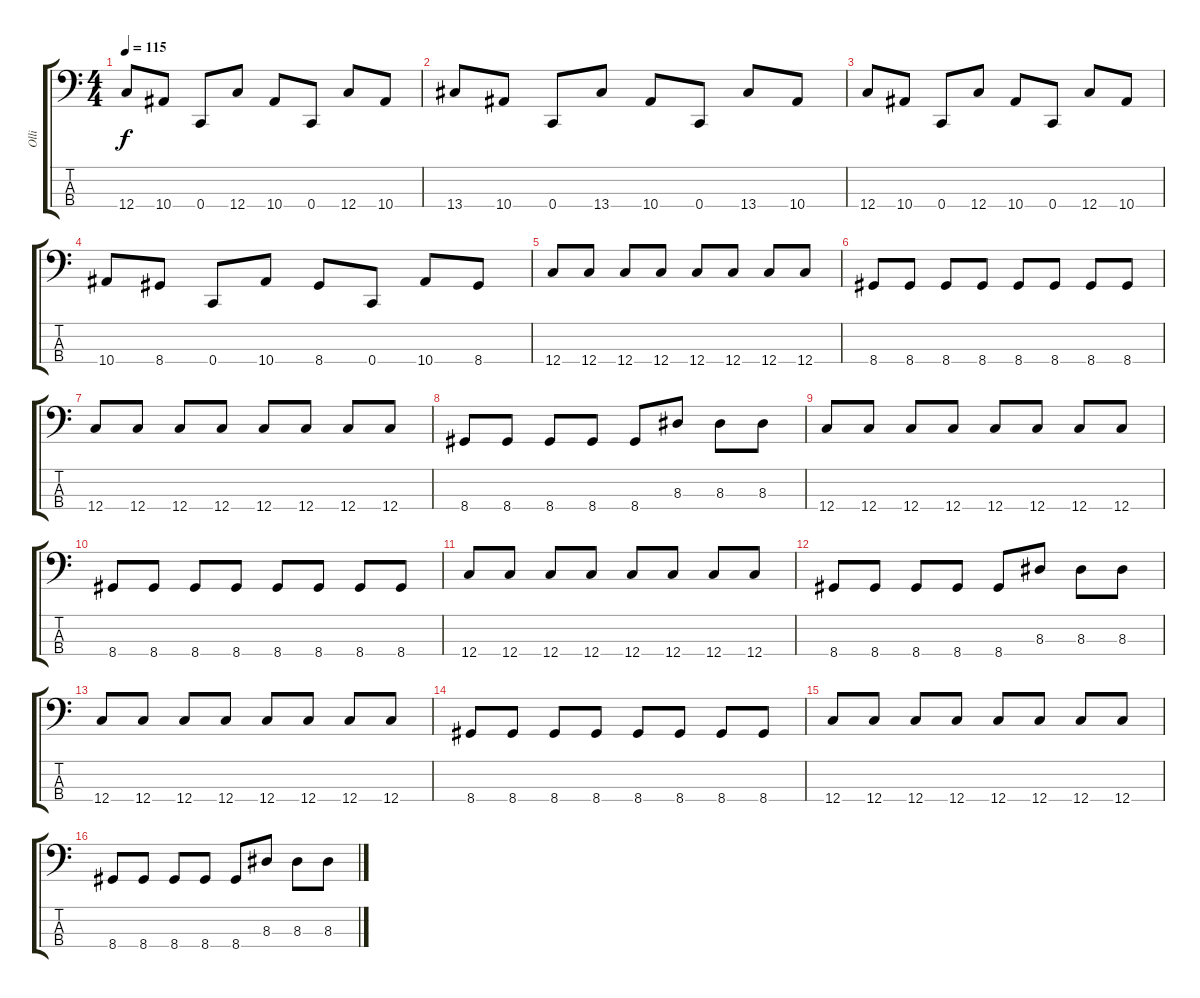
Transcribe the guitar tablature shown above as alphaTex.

\track ("Olli" "Olli") {instrument electricbassfinger}
\staff {score tabs}
\tuning (F2 C2 G1 C1) {hide}
\ts (4 4)
\tempo 115
\clef f4
\ks c
12.4.8{dy f} 10.4.8 0.4.8 12.4.8 10.4.8 0.4.8 12.4.8 10.4.8 |
13.4.8 10.4.8 0.4.8 13.4.8 10.4.8 0.4.8 13.4.8 10.4.8 |
12.4.8 10.4.8 0.4.8 12.4.8 10.4.8 0.4.8 12.4.8 10.4.8 |
10.4.8 8.4.8 0.4.8 10.4.8 8.4.8 0.4.8 10.4.8 8.4.8 |
12.4.8 12.4.8 12.4.8 12.4.8 12.4.8 12.4.8 12.4.8 12.4.8 |
8.4.8 8.4.8 8.4.8 8.4.8 8.4.8 8.4.8 8.4.8 8.4.8 |
12.4.8 12.4.8 12.4.8 12.4.8 12.4.8 12.4.8 12.4.8 12.4.8 |
8.4.8 8.4.8 8.4.8 8.4.8 8.4.8 8.3.8 8.3.8 8.3.8 |
12.4.8 12.4.8 12.4.8 12.4.8 12.4.8 12.4.8 12.4.8 12.4.8 |
8.4.8 8.4.8 8.4.8 8.4.8 8.4.8 8.4.8 8.4.8 8.4.8 |
12.4.8 12.4.8 12.4.8 12.4.8 12.4.8 12.4.8 12.4.8 12.4.8 |
8.4.8 8.4.8 8.4.8 8.4.8 8.4.8 8.3.8 8.3.8 8.3.8 |
12.4.8 12.4.8 12.4.8 12.4.8 12.4.8 12.4.8 12.4.8 12.4.8 |
8.4.8 8.4.8 8.4.8 8.4.8 8.4.8 8.4.8 8.4.8 8.4.8 |
12.4.8 12.4.8 12.4.8 12.4.8 12.4.8 12.4.8 12.4.8 12.4.8 |
8.4.8 8.4.8 8.4.8 8.4.8 8.4.8 8.3.8 8.3.8 8.3.8
